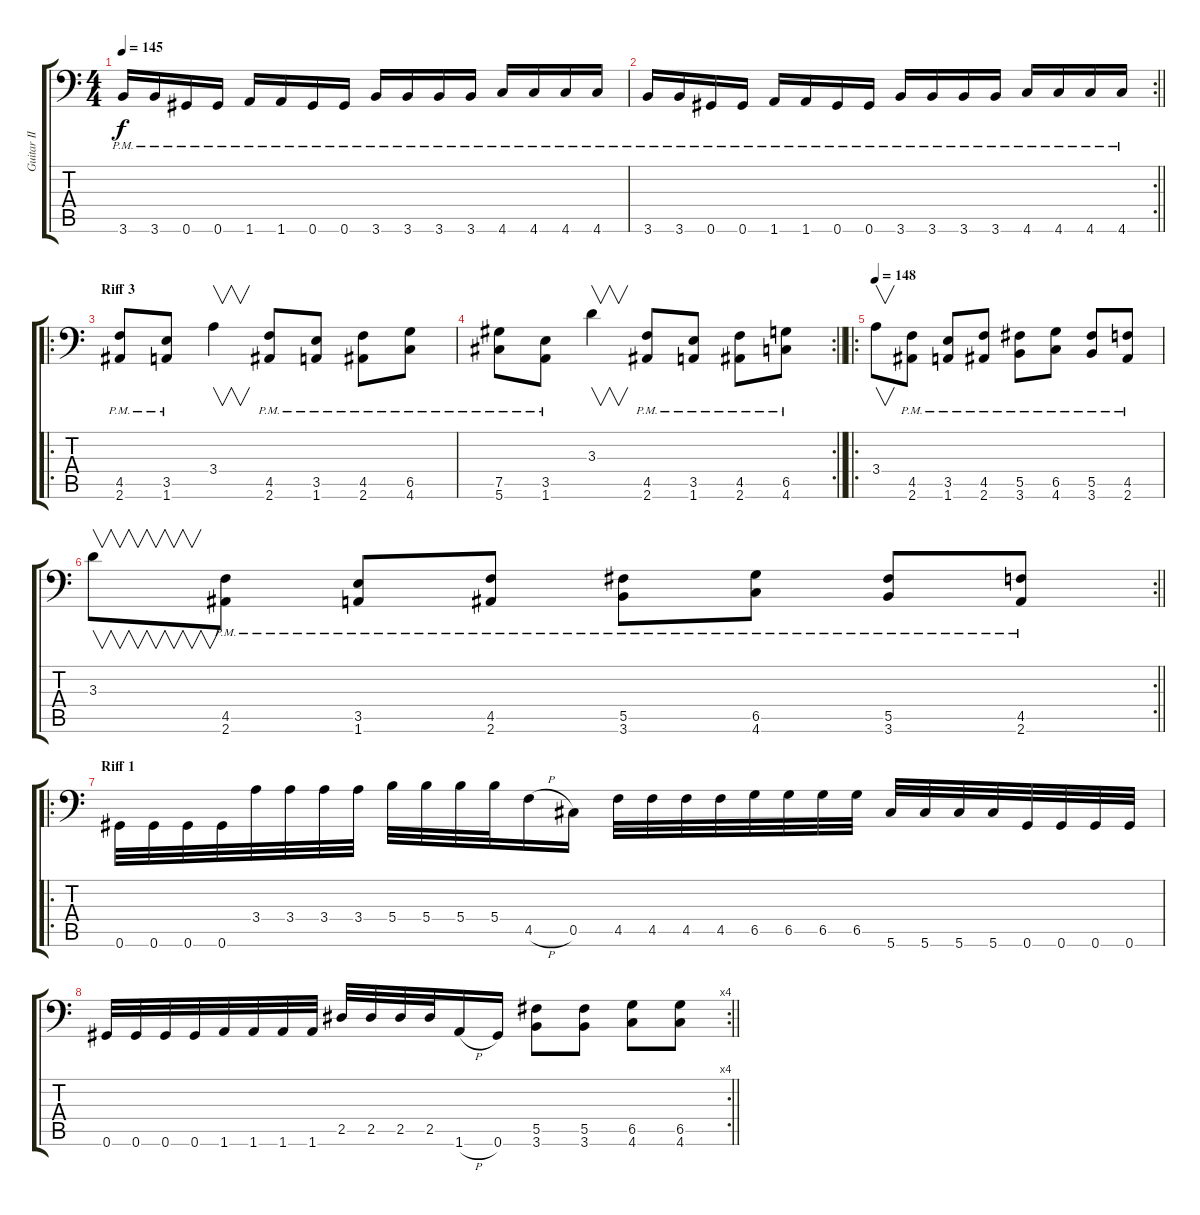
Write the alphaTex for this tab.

\track ("Guitar II" "Guitar II") {instrument distortionguitar}
\staff {score tabs}
\tuning (Ab3 Eb3 B2 Gb2 Db2 Ab1) {hide}
\ts (4 4)
\tempo 145
\clef f4
\ks c
3.6{pm}.16{dy f} 3.6{pm}.16 0.6{pm}.16 0.6{pm}.16 1.6{pm}.16 1.6{pm}.16 0.6{pm}.16 0.6{pm}.16 3.6{pm}.16 3.6{pm}.16 3.6{pm}.16 3.6{pm}.16 4.6{pm}.16 4.6{pm}.16 4.6{pm}.16 4.6{pm}.16 |
\rc 2
\barLineRight lightlight
3.6{pm}.16 3.6{pm}.16 0.6{pm}.16 0.6{pm}.16 1.6{pm}.16 1.6{pm}.16 0.6{pm}.16 0.6{pm}.16 3.6{pm}.16 3.6{pm}.16 3.6{pm}.16 3.6{pm}.16 4.6{pm}.16 4.6{pm}.16 4.6{pm}.16 4.6{pm}.16 |
\ro
\section ("" "Riff 3")
(4.5{pm} 2.6{pm}).8 (3.5{pm} 1.6{pm}).8 3.4.4{v instrument guitarharmonics} (4.5{pm} 2.6{pm}).8{instrument distortionguitar} (3.5{pm} 1.6{pm}).8 (4.5{pm} 2.6{pm}).8 (6.5{pm} 4.6{pm}).8 |
\rc 2
\barLineRight lightlight
(7.5{pm} 5.6{pm}).8 (3.5{pm} 1.6{pm}).8 3.3.4{v instrument guitarharmonics} (4.5{pm} 2.6{pm}).8{instrument distortionguitar} (3.5{pm} 1.6{pm}).8 (4.5{pm} 2.6{pm}).8 (6.5{pm} 4.6{pm}).8 |
\ro
\tempo 148
3.4.8{v instrument guitarharmonics} (4.5{pm} 2.6{pm}).8{instrument distortionguitar} (3.5{pm} 1.6{pm}).8 (4.5{pm} 2.6{pm}).8 (5.5{pm} 3.6{pm}).8 (6.5{pm} 4.6{pm}).8 (5.5{pm} 3.6{pm}).8 (4.5{pm} 2.6{pm}).8 |
\rc 2
\barLineRight lightlight
3.3.8{v instrument guitarharmonics} (4.5 2.6{pm}).8{instrument distortionguitar} (3.5{pm} 1.6{pm}).8 (4.5{pm} 2.6{pm}).8 (5.5{pm} 3.6{pm}).8 (6.5{pm} 4.6{pm}).8 (5.5{pm} 3.6{pm}).8 (4.5{pm} 2.6{pm}).8 |
\ro
\section ("" "Riff 1")
0.6.32 0.6.32 0.6.32 0.6.32 3.4.32 3.4.32 3.4.32 3.4.32 5.4.32 5.4.32 5.4.32 5.4.32 4.5{h}.16 0.5.16 4.5.32 4.5.32 4.5.32 4.5.32 6.5.32 6.5.32 6.5.32 6.5.32 5.6.32 5.6.32 5.6.32 5.6.32 0.6.32 0.6.32 0.6.32 0.6.32 |
\rc 4
\barLineRight lightlight
0.6.32 0.6.32 0.6.32 0.6.32 1.6.32 1.6.32 1.6.32 1.6.32 2.5.32 2.5.32 2.5.32 2.5.32 1.6{h}.16 0.6.16 (5.5 3.6).8 (5.5 3.6).8 (6.5 4.6).8 (6.5 4.6).8
